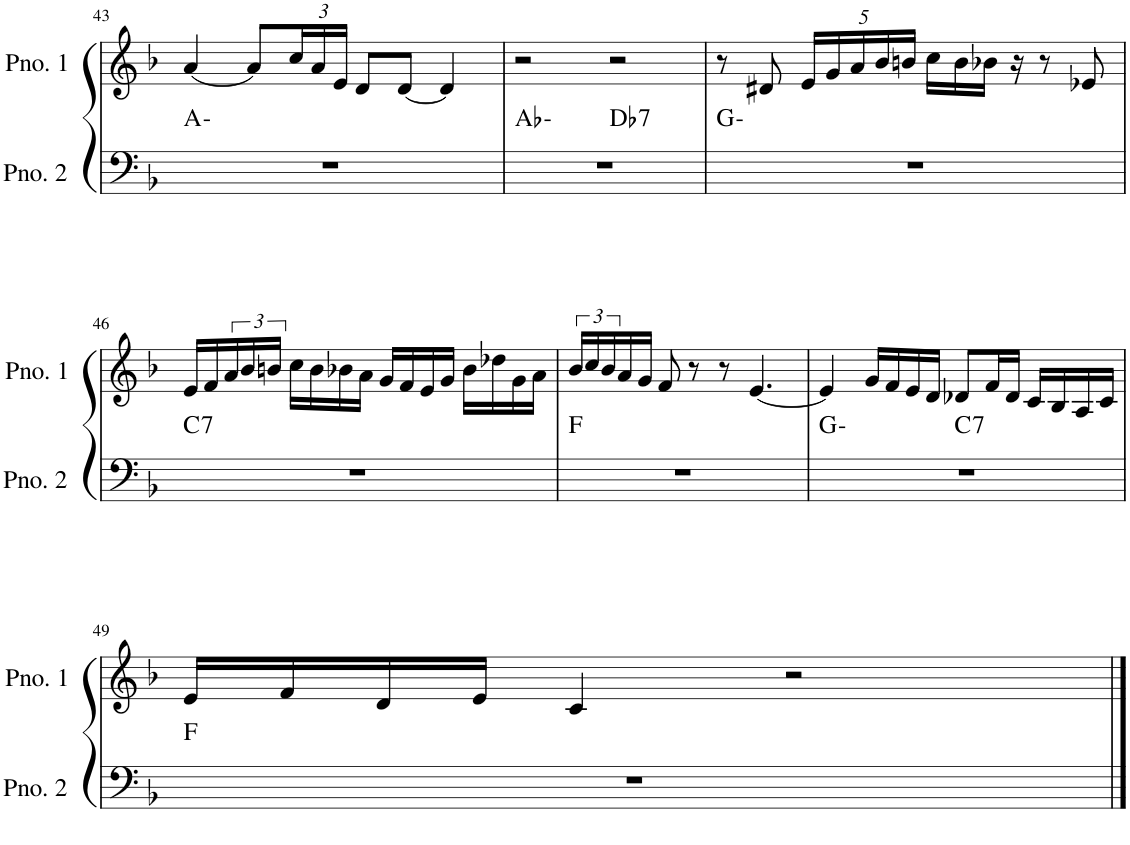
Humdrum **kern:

**kern	**harte	**kern
*part2	*part2	*part1
*staff2	*	*staff1
*I"ピアノ 2	*	*I"ピアノ 1
!!LO:PB:g=z
*clefF4	*	*clefG2
*k[b-]	*	*k[b-]
*M4/4	*	*M4/4
=43	=43	=43
1r	A:min	[4a/
.	.	8a/L]
*	*	*Xbrackettup
.	.	24cc/L
.	.	24a/
.	.	24e/JJ
.	.	8d/L
.	.	[8d/J
.	.	4d/]
=44	=44	=44
*^	*	*
1r	2ryy	Ab:min	2r
!	!	!LO:H:kt=7	!
.	2ryy	Db:7	2r
*v	*v	*	*
=45	=45	=45
1r	G:min	8r
.	.	8d#X/
.	.	20e/LL
.	.	20g/
.	.	20a/
.	.	20b-/
.	.	20bn/JJ
.	.	16cc\LL
.	.	16b\
.	.	16b-X\JJ
.	.	16r
.	.	8r
.	.	8e-X/
!!LO:LB:g=z
=46	=46	=46
!	!LO:H:kt=7	!
1r	C:7	16e/LL
.	.	16f/
*	*	*brackettup
.	.	24a/
.	.	24b-/
.	.	24bn/JJ
.	.	16cc\LL
.	.	16b\
.	.	16b-X\
.	.	16a\JJ
.	.	16g/LL
.	.	16f/
.	.	16e/
.	.	16g/JJ
.	.	16b-\LL
.	.	16dd-X\
.	.	16g\
.	.	16a\JJ
=47	=47	=47
1r	F:maj	24b-/LL
.	.	24cc/
.	.	24b-/
.	.	16a/
.	.	16g/JJ
.	.	8f/
.	.	8r
.	.	8r
.	.	[4.e/
=48	=48	=48
*^	*	*
1r	2ryy	G:min	4e/]
.	.	.	16g/LL
.	.	.	16f/
.	.	.	16e/
.	.	.	16d/JJ
!	!	!LO:H:kt=7	!
.	2ryy	C:7	8d-X/L
.	.	.	16f/L
.	.	.	16d-/JJ
.	.	.	16c/LL
.	.	.	16B-/
.	.	.	16A/
.	.	.	16c/JJ
*v	*v	*	*
!!LO:LB:g=z
=49	=49	=49
1r	F:maj	16e/LL
.	.	16f/
.	.	16d/
.	.	16e/JJ
.	.	4c/
.	.	2r
==	==	==
*-	*-	*-
